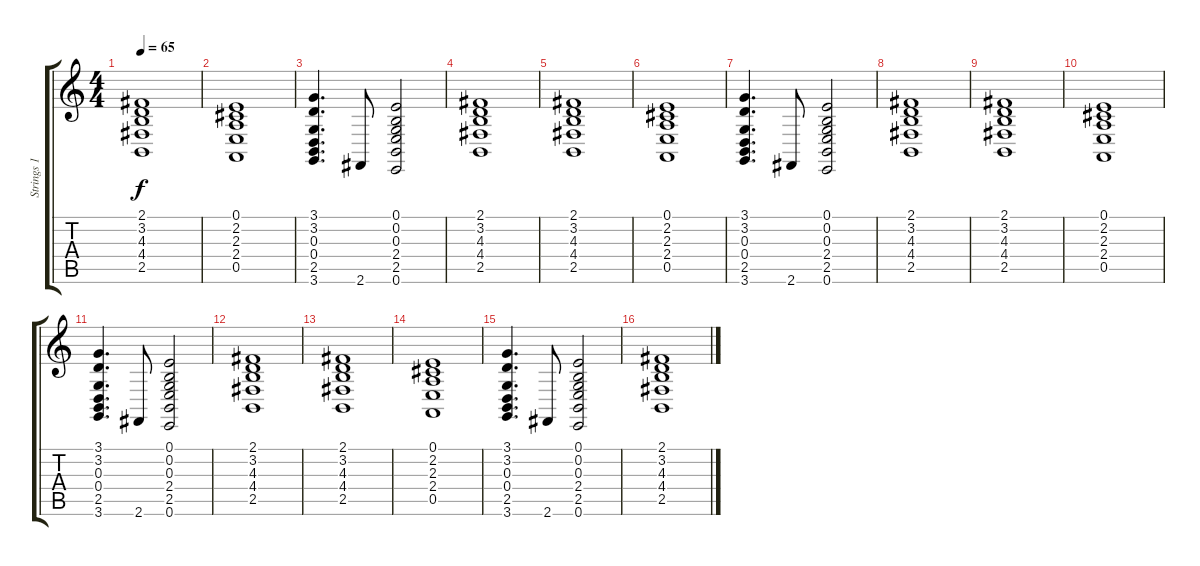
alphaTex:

\track ("Strings 1" "Strings 1") {instrument synthstrings1}
\staff {score tabs}
\tuning (E4 B3 G3 D3 A2 E2) {hide}
\ts (4 4)
\tempo 65
\clef g2
\ks c
(2.1 3.2 4.3 4.4 2.5).1{dy f volume 12} |
(0.1 2.2 2.3 2.4 0.5).1 |
(3.1 3.2 0.3 0.4 2.5 3.6).4{d} 2.6.8 (0.1 0.2 0.3 2.4 2.5 0.6).2 |
(2.1 3.2 4.3 4.4 2.5).1 |
(2.1 3.2 4.3 4.4 2.5).1 |
(0.1 2.2 2.3 2.4 0.5).1 |
(3.1 3.2 0.3 0.4 2.5 3.6).4{d} 2.6.8 (0.1 0.2 0.3 2.4 2.5 0.6).2 |
(2.1 3.2 4.3 4.4 2.5).1 |
(2.1 3.2 4.3 4.4 2.5).1 |
(0.1 2.2 2.3 2.4 0.5).1 |
(3.1 3.2 0.3 0.4 2.5 3.6).4{d} 2.6.8 (0.1 0.2 0.3 2.4 2.5 0.6).2 |
(2.1 3.2 4.3 4.4 2.5).1 |
(2.1 3.2 4.3 4.4 2.5).1 |
(0.1 2.2 2.3 2.4 0.5).1 |
(3.1 3.2 0.3 0.4 2.5 3.6).4{d} 2.6.8 (0.1 0.2 0.3 2.4 2.5 0.6).2 |
(2.1 3.2 4.3 4.4 2.5).1
